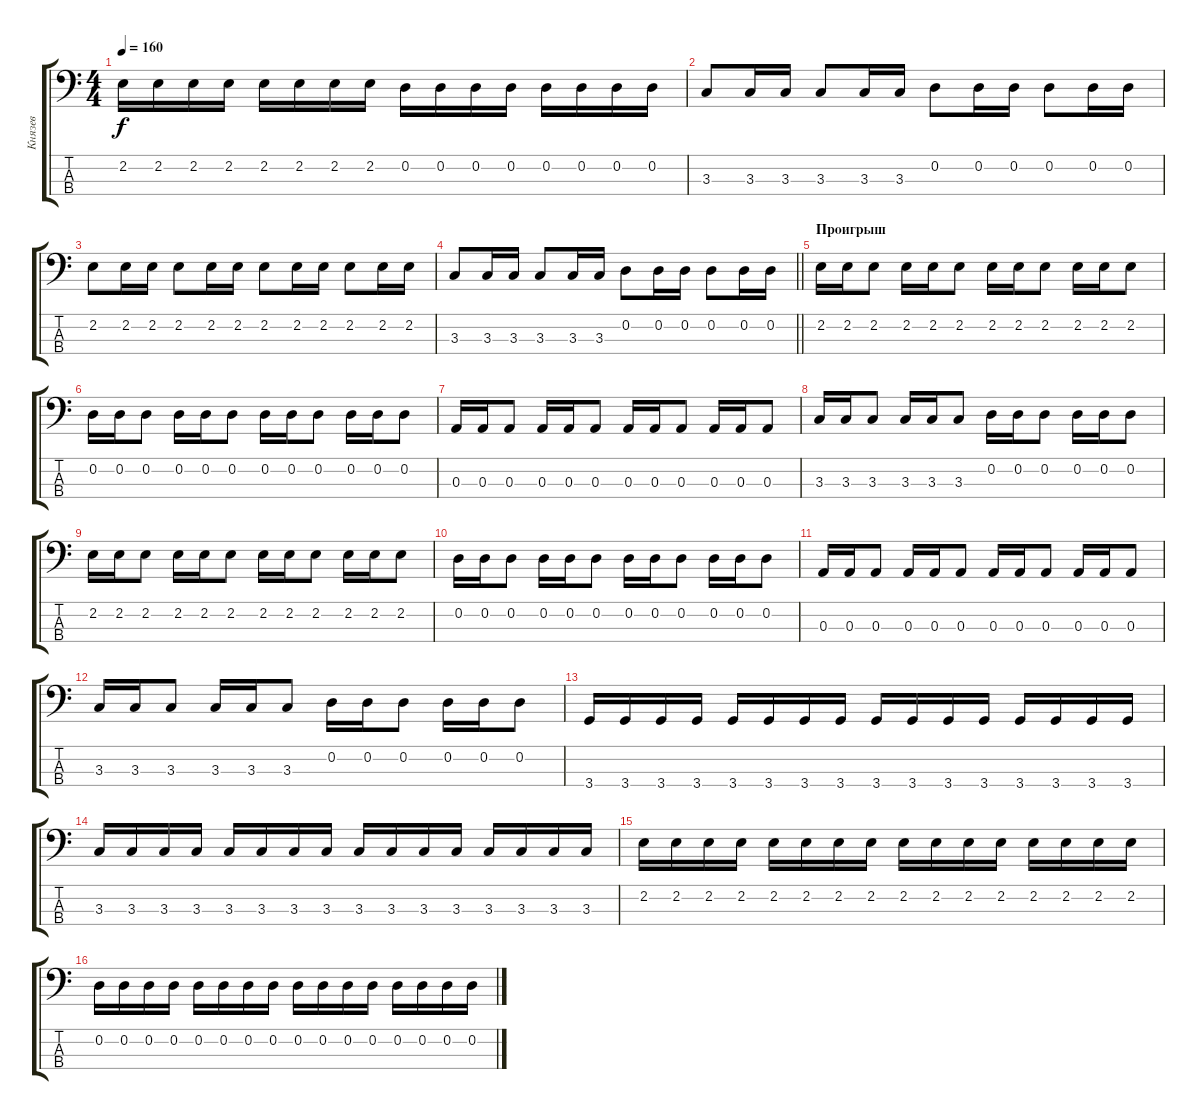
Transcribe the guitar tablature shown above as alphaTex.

\track ("Князев" "Князев") {instrument electricbasspick}
\staff {score tabs}
\tuning (G2 D2 A1 E1) {hide}
\ts (4 4)
\tempo 160
\clef f4
\ks c
2.2.16{dy f} 2.2.16 2.2.16 2.2.16 2.2.16 2.2.16 2.2.16 2.2.16 0.2.16 0.2.16 0.2.16 0.2.16 0.2.16 0.2.16 0.2.16 0.2.16 |
3.3.8 3.3.16 3.3.16 3.3.8 3.3.16 3.3.16 0.2.8 0.2.16 0.2.16 0.2.8 0.2.16 0.2.16 |
2.2.8 2.2.16 2.2.16 2.2.8 2.2.16 2.2.16 2.2.8 2.2.16 2.2.16 2.2.8 2.2.16 2.2.16 |
\barLineRight lightlight
3.3.8 3.3.16 3.3.16 3.3.8 3.3.16 3.3.16 0.2.8 0.2.16 0.2.16 0.2.8 0.2.16 0.2.16 |
\section ("" "Проигрыш")
2.2.16 2.2.16 2.2.8 2.2.16 2.2.16 2.2.8 2.2.16 2.2.16 2.2.8 2.2.16 2.2.16 2.2.8 |
0.2.16 0.2.16 0.2.8 0.2.16 0.2.16 0.2.8 0.2.16 0.2.16 0.2.8 0.2.16 0.2.16 0.2.8 |
0.3.16 0.3.16 0.3.8 0.3.16 0.3.16 0.3.8 0.3.16 0.3.16 0.3.8 0.3.16 0.3.16 0.3.8 |
3.3.16 3.3.16 3.3.8 3.3.16 3.3.16 3.3.8 0.2.16 0.2.16 0.2.8 0.2.16 0.2.16 0.2.8 |
2.2.16 2.2.16 2.2.8 2.2.16 2.2.16 2.2.8 2.2.16 2.2.16 2.2.8 2.2.16 2.2.16 2.2.8 |
0.2.16 0.2.16 0.2.8 0.2.16 0.2.16 0.2.8 0.2.16 0.2.16 0.2.8 0.2.16 0.2.16 0.2.8 |
0.3.16 0.3.16 0.3.8 0.3.16 0.3.16 0.3.8 0.3.16 0.3.16 0.3.8 0.3.16 0.3.16 0.3.8 |
3.3.16 3.3.16 3.3.8 3.3.16 3.3.16 3.3.8 0.2.16 0.2.16 0.2.8 0.2.16 0.2.16 0.2.8 |
3.4.16 3.4.16 3.4.16 3.4.16 3.4.16 3.4.16 3.4.16 3.4.16 3.4.16 3.4.16 3.4.16 3.4.16 3.4.16 3.4.16 3.4.16 3.4.16 |
3.3.16 3.3.16 3.3.16 3.3.16 3.3.16 3.3.16 3.3.16 3.3.16 3.3.16 3.3.16 3.3.16 3.3.16 3.3.16 3.3.16 3.3.16 3.3.16 |
2.2.16 2.2.16 2.2.16 2.2.16 2.2.16 2.2.16 2.2.16 2.2.16 2.2.16 2.2.16 2.2.16 2.2.16 2.2.16 2.2.16 2.2.16 2.2.16 |
0.2.16 0.2.16 0.2.16 0.2.16 0.2.16 0.2.16 0.2.16 0.2.16 0.2.16 0.2.16 0.2.16 0.2.16 0.2.16 0.2.16 0.2.16 0.2.16
